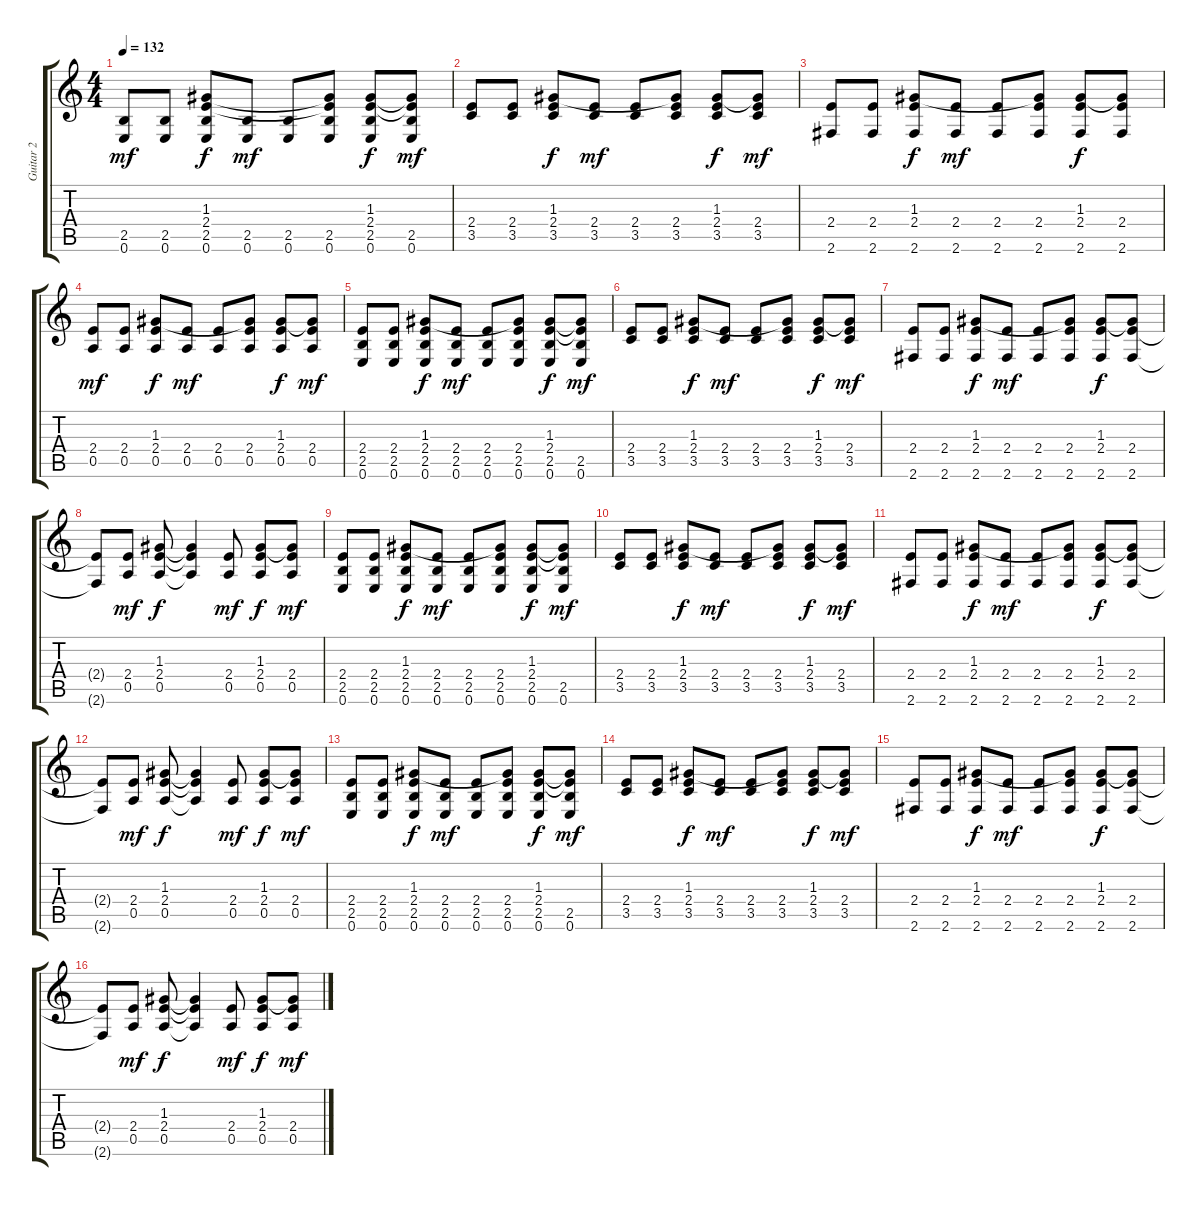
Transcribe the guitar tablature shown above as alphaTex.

\track ("Guitar 2" "Guitar 2") {instrument electricguitarclean}
\staff {score tabs}
\tuning (E4 B3 G3 D3 A2 E2) {hide}
\ts (4 4)
\tempo 132
\clef g2
\ks c
(2.5 0.6).8{dy mf} (2.5 0.6).8 (1.3 2.4 2.5 0.6).8{dy f} (2.5 0.6).8{dy mf} (2.5 0.6).8 (1.3{t} 2.4{t} 2.5 0.6).8 (1.3 2.4 2.5 0.6).8{dy f} (1.3{t} 2.4{t} 2.5 0.6).8{dy mf} |
(2.4 3.5).8 (2.4 3.5).8 (1.3 2.4 3.5).8{dy f} (2.4 3.5).8{dy mf} (2.4 3.5).8 (1.3{t} 2.4 3.5).8 (1.3 2.4 3.5).8{dy f} (1.3{t} 2.4 3.5).8{dy mf} |
(2.4 2.6).8 (2.4 2.6).8 (1.3 2.4 2.6).8{dy f} (2.4 2.6).8{dy mf} (2.4 2.6).8 (1.3{t} 2.4 2.6).8 (1.3 2.4 2.6).8{dy f} (1.3{t} 2.4 2.6).8 |
(2.4 0.5).8{dy mf} (2.4 0.5).8 (1.3 2.4 0.5).8{dy f} (2.4 0.5).8{dy mf} (2.4 0.5).8 (1.3{t} 2.4 0.5).8 (1.3 2.4 0.5).8{dy f} (1.3{t} 2.4 0.5).8{dy mf} |
(2.4 2.5 0.6).8{volume 16 instrument overdrivenguitar} (2.4 2.5 0.6).8 (1.3 2.4 2.5 0.6).8{dy f} (2.4 2.5 0.6).8{dy mf} (2.4 2.5 0.6).8 (1.3{t} 2.4 2.5 0.6).8 (1.3 2.4 2.5 0.6).8{dy f} (1.3{t} 2.4{t} 2.5 0.6).8{dy mf} |
(2.4 3.5).8 (2.4 3.5).8 (1.3 2.4 3.5).8{dy f} (2.4 3.5).8{dy mf} (2.4 3.5).8 (1.3{t} 2.4 3.5).8 (1.3 2.4 3.5).8{dy f} (1.3{t} 2.4 3.5).8{dy mf} |
(2.4 2.6).8{instrument overdrivenguitar} (2.4 2.6).8 (1.3 2.4 2.6).8{dy f} (2.4 2.6).8{dy mf} (2.4 2.6).8 (1.3{t} 2.4 2.6).8 (1.3 2.4 2.6).8{dy f} (1.3{t} 2.4 2.6).8 |
(2.4{t} 2.6{t}).8 (2.4 0.5).8{dy mf} (1.3 2.4 0.5).8{dy f} (1.3{t} 2.4{t} 0.5{t}).4 (2.4 0.5).8{dy mf} (1.3 2.4 0.5).8{dy f} (1.3{t} 2.4 0.5).8{dy mf} |
(2.4 2.5 0.6).8{volume 16 instrument overdrivenguitar} (2.4 2.5 0.6).8 (1.3 2.4 2.5 0.6).8{dy f} (2.4 2.5 0.6).8{dy mf} (2.4 2.5 0.6).8 (1.3{t} 2.4 2.5 0.6).8 (1.3 2.4 2.5 0.6).8{dy f} (1.3{t} 2.4{t} 2.5 0.6).8{dy mf} |
(2.4 3.5).8 (2.4 3.5).8 (1.3 2.4 3.5).8{dy f} (2.4 3.5).8{dy mf} (2.4 3.5).8 (1.3{t} 2.4 3.5).8 (1.3 2.4 3.5).8{dy f} (1.3{t} 2.4 3.5).8{dy mf} |
(2.4 2.6).8{instrument overdrivenguitar} (2.4 2.6).8 (1.3 2.4 2.6).8{dy f} (2.4 2.6).8{dy mf} (2.4 2.6).8 (1.3{t} 2.4 2.6).8 (1.3 2.4 2.6).8{dy f} (1.3{t} 2.4 2.6).8 |
(2.4{t} 2.6{t}).8 (2.4 0.5).8{dy mf} (1.3 2.4 0.5).8{dy f} (1.3{t} 2.4{t} 0.5{t}).4 (2.4 0.5).8{dy mf} (1.3 2.4 0.5).8{dy f} (1.3{t} 2.4 0.5).8{dy mf} |
(2.4 2.5 0.6).8{volume 16 instrument overdrivenguitar} (2.4 2.5 0.6).8 (1.3 2.4 2.5 0.6).8{dy f} (2.4 2.5 0.6).8{dy mf} (2.4 2.5 0.6).8 (1.3{t} 2.4 2.5 0.6).8 (1.3 2.4 2.5 0.6).8{dy f} (1.3{t} 2.4{t} 2.5 0.6).8{dy mf} |
(2.4 3.5).8 (2.4 3.5).8 (1.3 2.4 3.5).8{dy f} (2.4 3.5).8{dy mf} (2.4 3.5).8 (1.3{t} 2.4 3.5).8 (1.3 2.4 3.5).8{dy f} (1.3{t} 2.4 3.5).8{dy mf} |
(2.4 2.6).8{instrument overdrivenguitar} (2.4 2.6).8 (1.3 2.4 2.6).8{dy f} (2.4 2.6).8{dy mf} (2.4 2.6).8 (1.3{t} 2.4 2.6).8 (1.3 2.4 2.6).8{dy f} (1.3{t} 2.4 2.6).8 |
(2.4{t} 2.6{t}).8 (2.4 0.5).8{dy mf} (1.3 2.4 0.5).8{dy f} (1.3{t} 2.4{t} 0.5{t}).4 (2.4 0.5).8{dy mf} (1.3 2.4 0.5).8{dy f} (1.3{t} 2.4 0.5).8{dy mf}
